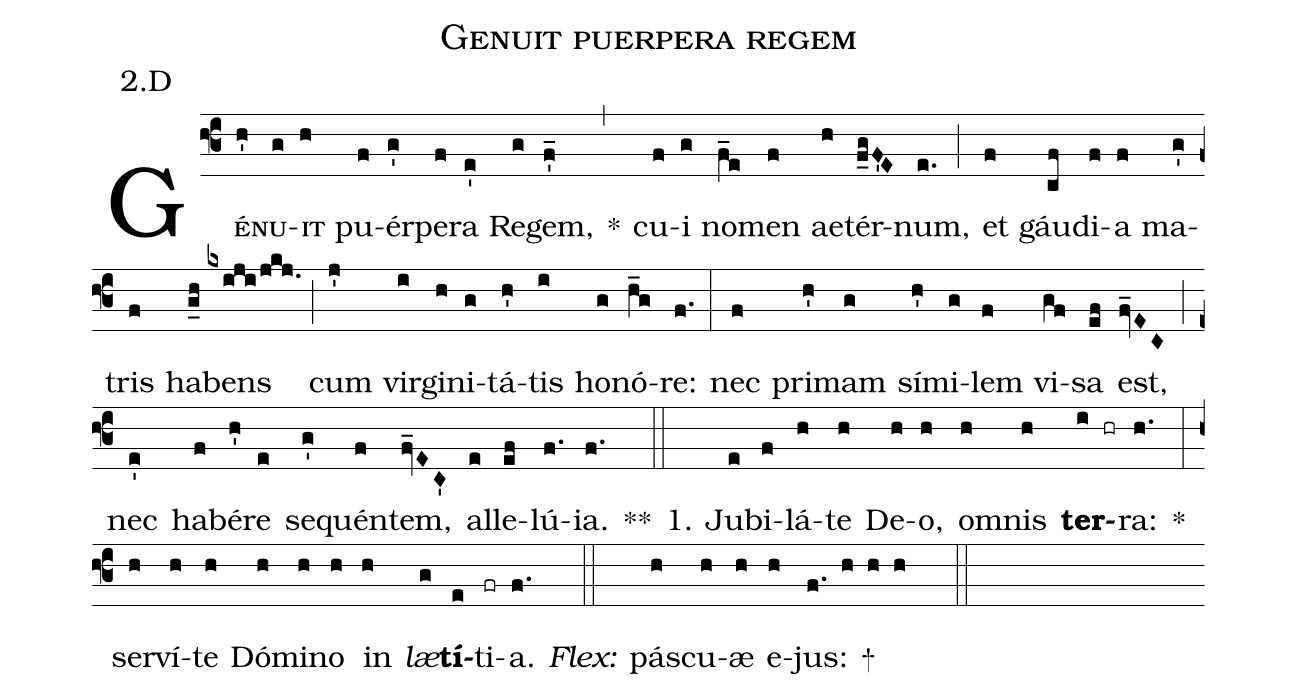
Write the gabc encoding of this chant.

name:Genuit puerpera regem;
office-part:Antiphona;
mode:2;
annotation: 2.D;
%%
(f3) G<sc>é(h')nu(g)it</sc>(h) pu(f)ér(g')pe(f)ra(e') Re(g)gem,(f'_) *(,) cu(f)i(g) no(f_e)men(f) ae(h)tér(f_gF'E)num,(e.) (;) et(f) gáu(cf)di(f)a(f) ma(g')tris(f) ha(g_h)bens(kxiji/jkj.) (;) cum(j') vir(i)gi(h)ni(g)tá(h')tis(i) ho(g)nó(h_g)re:(f.) (:) nec(f) pri(h')mam(g) sí(h')mi(g)lem(f) vi(gf)sa(ef) est,(fv_EC) (;) nec(e') ha(f)bé(h')re(e) se(g')quén(f)tem,(fv_EC') al(e)le(ef)lú(f.)ia.(f.) **(::)
1. Ju(e)bi(f)lá(h)te(h) De(h)o,(h) om(h)nis(h) <b>ter</b>(i hr)ra:(h.) *(:) ser(h)ví(h)te(h) Dó(h)mi(h)no(h) in(h) <i>læ</i>(g)<b>tí</b>(e)ti(fr)a.(f.) <i>Flex:</i>(::)  pás(h)cu(h)æ(h) e(h)jus: +(f. h h h  ::)
